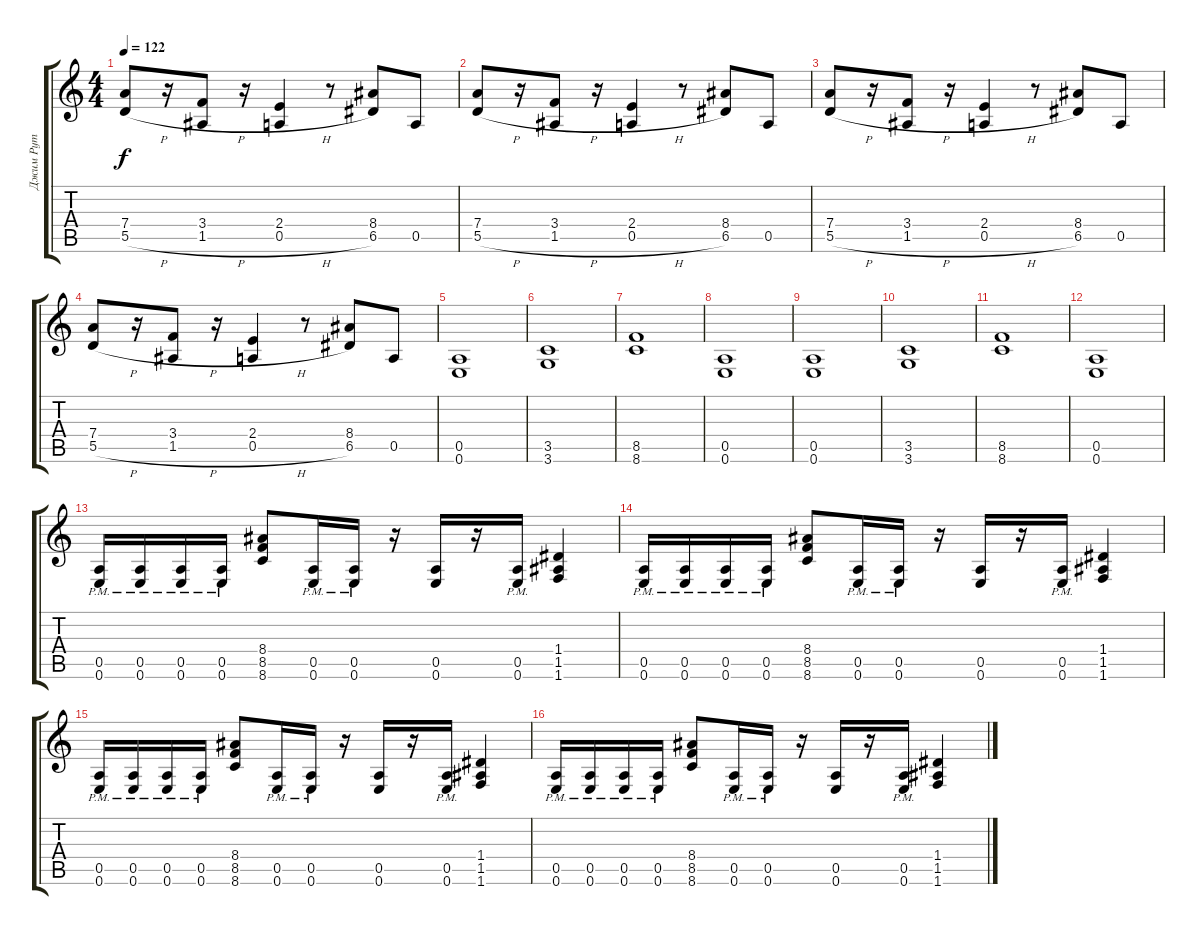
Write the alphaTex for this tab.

\track ("Джим Рут" "Джим Рут") {instrument distortionguitar}
\staff {score tabs}
\tuning (E4 B3 G3 D3 A2 E2) {hide}
\ts (4 4)
\tempo 122
\clef g2
\ks c
(7.4 5.5{h}).8{dy f} r.16 (3.4 1.5{h}).8 r.16 (2.4 0.5{h}).4 r.8 (8.4 6.5).8 0.5.8 |
(7.4 5.5{h}).8 r.16 (3.4 1.5{h}).8 r.16 (2.4 0.5{h}).4 r.8 (8.4 6.5).8 0.5.8 |
(7.4 5.5{h}).8 r.16 (3.4 1.5{h}).8 r.16 (2.4 0.5{h}).4 r.8 (8.4 6.5).8 0.5.8 |
(7.4 5.5{h}).8 r.16 (3.4 1.5{h}).8 r.16 (2.4 0.5{h}).4 r.8 (8.4 6.5).8 0.5.8 |
(0.5 0.6).1 |
(3.5 3.6).1 |
(8.5 8.6).1 |
(0.5 0.6).1 |
(0.5 0.6).1 |
(3.5 3.6).1 |
(8.5 8.6).1 |
(0.5 0.6).1 |
(0.5{pm} 0.6).16 (0.5{pm} 0.6).16 (0.5{pm} 0.6).16 (0.5{pm} 0.6).16 (8.4 8.5 8.6).8 (0.5{pm} 0.6).16 (0.5{pm} 0.6).16 r.16 (0.5 0.6).16 r.16 (0.5{pm} 0.6).16 (1.4 1.5 1.6).4 |
(0.5{pm} 0.6).16 (0.5{pm} 0.6).16 (0.5{pm} 0.6).16 (0.5{pm} 0.6).16 (8.4 8.5 8.6).8 (0.5{pm} 0.6).16 (0.5{pm} 0.6).16 r.16 (0.5 0.6).16 r.16 (0.5{pm} 0.6).16 (1.4 1.5 1.6).4 |
(0.5{pm} 0.6).16 (0.5{pm} 0.6).16 (0.5{pm} 0.6).16 (0.5{pm} 0.6).16 (8.4 8.5 8.6).8 (0.5{pm} 0.6).16 (0.5{pm} 0.6).16 r.16 (0.5 0.6).16 r.16 (0.5{pm} 0.6).16 (1.4 1.5 1.6).4 |
(0.5{pm} 0.6).16 (0.5{pm} 0.6).16 (0.5{pm} 0.6).16 (0.5{pm} 0.6).16 (8.4 8.5 8.6).8 (0.5{pm} 0.6).16 (0.5{pm} 0.6).16 r.16 (0.5 0.6).16 r.16 (0.5{pm} 0.6).16 (1.4 1.5 1.6).4
